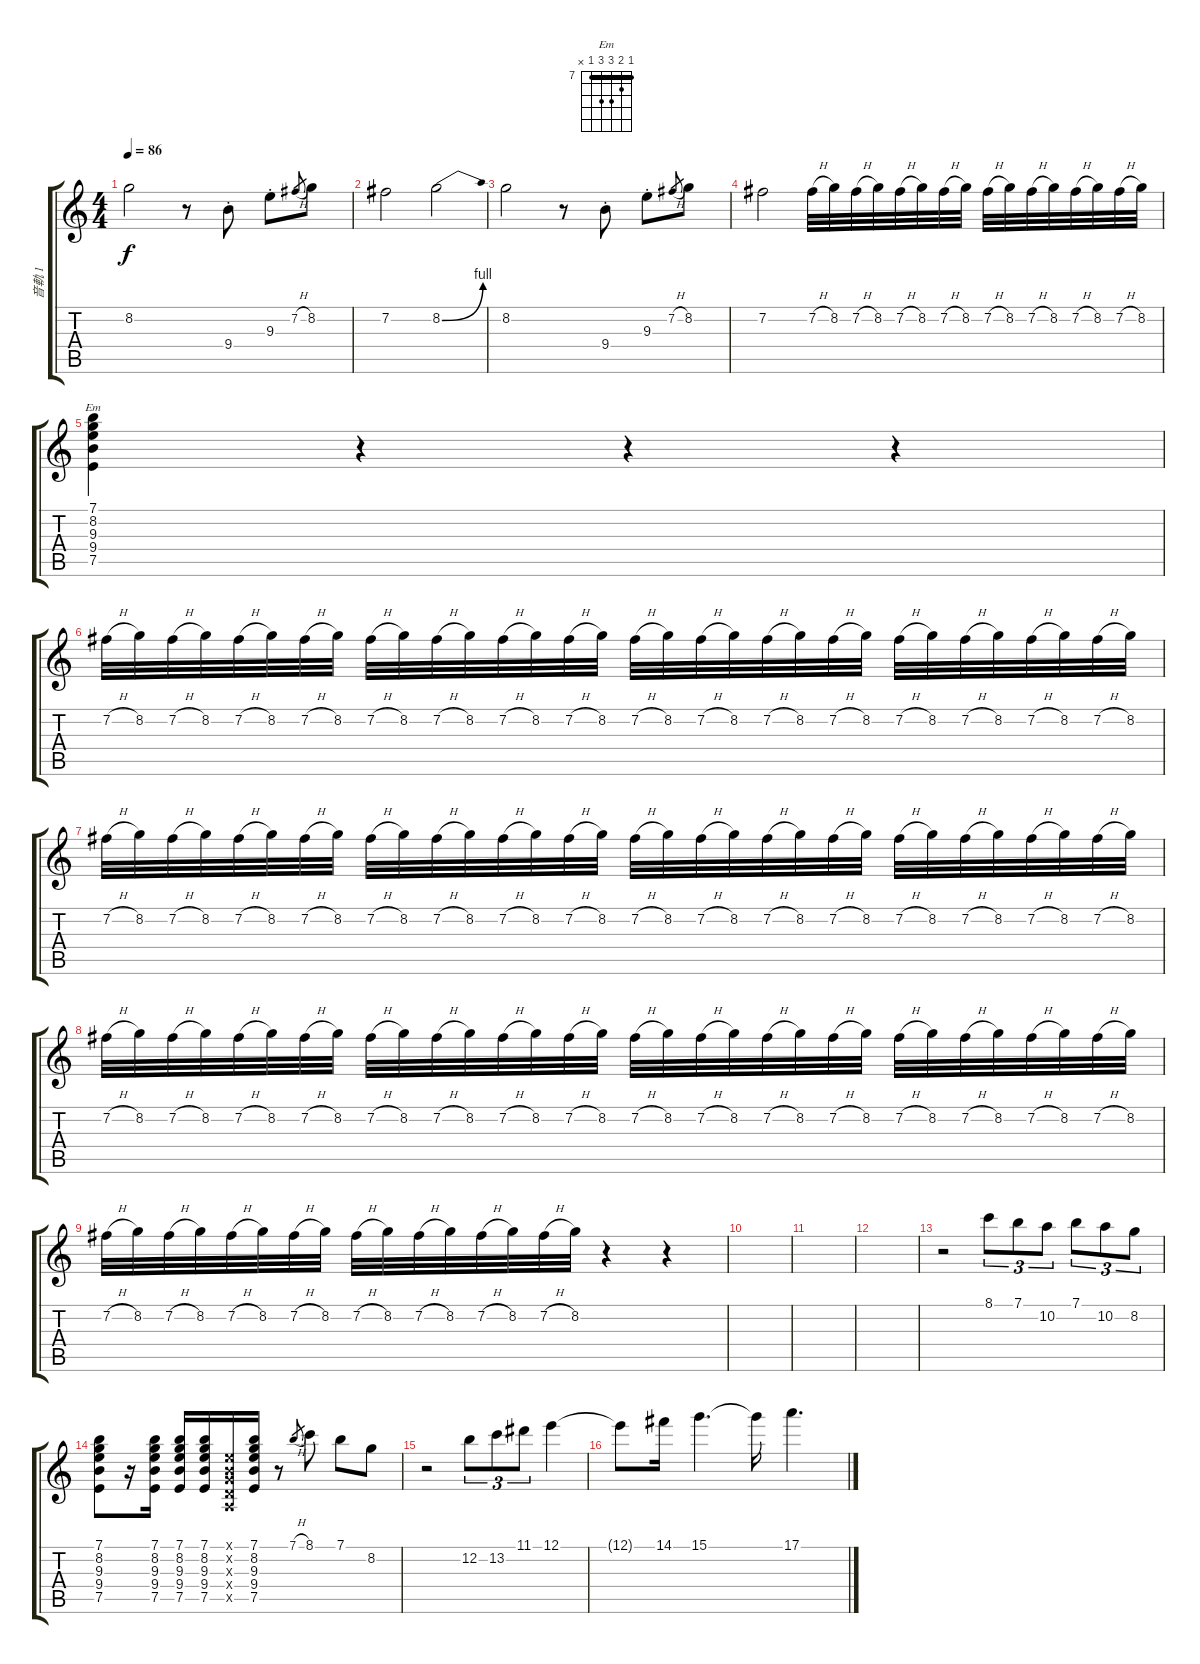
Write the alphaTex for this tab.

\track ("音軌 1" "音軌 1") {instrument acousticguitarsteel}
\staff {score tabs}
\tuning (E4 B3 G3 D3 A2 E2) {hide}
\chord ("Em" 7 8 9 9 7 x) {firstfret 7 barre 7}
\ts (4 4)
\tempo 86
\clef g2
\ks c
8.2.2{dy f} r.8 9.4{st}.8 9.3{st}.8 7.2{h}.8{gr} 8.2.8 |
7.2.2 8.2{be (bend 0 0 60 4)}.2 |
8.2.2 r.8 9.4{st}.8 9.3{st}.8 7.2{h}.8{gr} 8.2.8 |
7.2.2 7.2{h}.32 8.2.32 7.2{h}.32 8.2.32 7.2{h}.32 8.2.32 7.2{h}.32 8.2.32 7.2{h}.32 8.2.32 7.2{h}.32 8.2.32 7.2{h}.32 8.2.32 7.2{h}.32 8.2.32 |
(7.1 8.2 9.3 9.4 7.5).4{ch "Em" instrument electricguitarjazz} r.4 r.4 r.4 |
7.2{h}.32{instrument overdrivenguitar} 8.2.32 7.2{h}.32 8.2.32 7.2{h}.32 8.2.32 7.2{h}.32 8.2.32 7.2{h}.32 8.2.32 7.2{h}.32 8.2.32 7.2{h}.32 8.2.32 7.2{h}.32 8.2.32 7.2{h}.32 8.2.32 7.2{h}.32 8.2.32 7.2{h}.32 8.2.32 7.2{h}.32 8.2.32 7.2{h}.32 8.2.32 7.2{h}.32 8.2.32 7.2{h}.32 8.2.32 7.2{h}.32 8.2.32 |
7.2{h}.32 8.2.32 7.2{h}.32 8.2.32 7.2{h}.32 8.2.32 7.2{h}.32 8.2.32 7.2{h}.32 8.2.32 7.2{h}.32 8.2.32 7.2{h}.32 8.2.32 7.2{h}.32 8.2.32 7.2{h}.32 8.2.32 7.2{h}.32 8.2.32 7.2{h}.32 8.2.32 7.2{h}.32 8.2.32 7.2{h}.32 8.2.32 7.2{h}.32 8.2.32 7.2{h}.32 8.2.32 7.2{h}.32 8.2.32 |
7.2{h}.32 8.2.32 7.2{h}.32 8.2.32 7.2{h}.32 8.2.32 7.2{h}.32 8.2.32 7.2{h}.32 8.2.32 7.2{h}.32 8.2.32 7.2{h}.32 8.2.32 7.2{h}.32 8.2.32 7.2{h}.32 8.2.32 7.2{h}.32 8.2.32 7.2{h}.32 8.2.32 7.2{h}.32 8.2.32 7.2{h}.32 8.2.32 7.2{h}.32 8.2.32 7.2{h}.32 8.2.32 7.2{h}.32 8.2.32 |
7.2{h}.32 8.2.32 7.2{h}.32 8.2.32 7.2{h}.32 8.2.32 7.2{h}.32 8.2.32 7.2{h}.32 8.2.32 7.2{h}.32 8.2.32 7.2{h}.32 8.2.32 7.2{h}.32 8.2.32 r.4 r.4 |
|
|
|
r.2 8.1.8{tu (3 2)} 7.1.8{tu (3 2)} 10.2.8{tu (3 2)} 7.1.8{tu (3 2)} 10.2.8{tu (3 2)} 8.2.8{tu (3 2)} |
(7.1 8.2 9.3 9.4 7.5).8 r.16 (7.1 8.2 9.3 9.4 7.5).16 (7.1 8.2 9.3 9.4 7.5).16 (7.1 8.2 9.3 9.4 7.5).16 (0.1{x} 0.2{x} 0.3{x} 0.4{x} 0.5{x}).16 (7.1 8.2 9.3 9.4 7.5).16 r.8 7.1{h}.8{gr} 8.1.8 7.1.8 8.2.8 |
r.2 12.2.8{tu (3 2) instrument overdrivenguitar} 13.2.8{tu (3 2)} 11.1.8{tu (3 2)} 12.1.4 |
12.1{t}.8 14.1.16 15.1.4{d} 15.1{t}.16 17.1.4{d}
